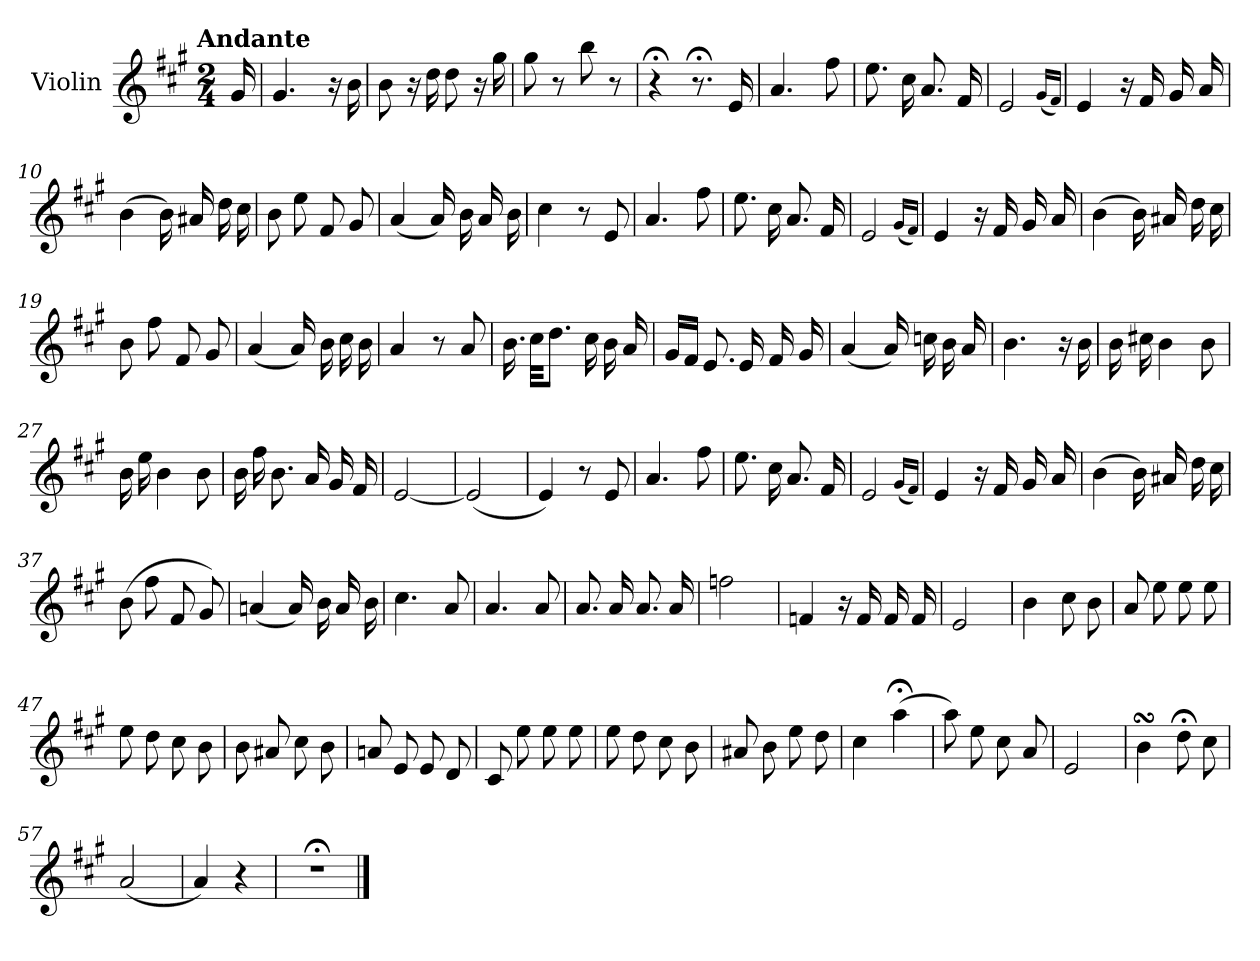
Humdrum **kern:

**kern
*part1
*staff1
*I"Violin
*I'Vln.
*clefG2
*k[f#c#g#]
!!LO:TX:omd:t=Andante
*M2/4
*MM92
=1
16g#/
=2
4.g#/
16r
16b\
=3
8b\
16r
16dd\
8dd\
16r
16gg#\
=4
8gg#\
8r
8bb\
8r
=5
4r;<
8.r;<
16e/
=6
4.a/
8ff#\
=7
8.ee\
16cc#\
8.a/
16f#/
=8
2e/
(<16qqg#/LL
16qqf#/JJ)
!!LO:LB:g=z
=9
4e/
16r
16f#/
16g#/
16a/
=10
(>4b\
16b\)
16a#X/
16dd\
16cc#\
=11
8b\
8ee\
8f#/
8g#/
=12
(<4a/
16a/)
16b\
16a/
16b\
=13
4cc#\
8r
8e/
=14
4.a/
8ff#\
=15
8.ee\
16cc#\
8.a/
16f#/
!!LO:LB:g=z
=16
2e/
(<16qqg#/LL
16qqf#/JJ)
=17
4e/
16r
16f#/
16g#/
16a/
=18
(>4b\
16b\)
16a#X/
16dd\
16cc#\
=19
8b\
8ff#\
8f#/
8g#/
=20
(<4a/
16a/)
16b\
16cc#\
16b\
=21
4a/
8r
8a/
=22
16.b\
32cc#\KKL
8.dd\J
16cc#\
16b\
16a/
!!LO:LB:g=z
=23
16g#/LL
16f#/JJ
8.e/
16e/
16f#/
16g#/
=24
(<4a/
16a/)
16ccn\
16b\
16a/
=25
4.b\
16r
16b\
=26
16b\
16cc#X\
4b\
8b\
=27
16b\
16ee\
4b\
8b\
=28
16b\
16ff#\
8.b\
16a/
16g#/
16f#/
=29
[2e/
!!LO:LB:g=z
=30
(<2e/]
=31
4e/)
8r
8e/
=32
4.a/
8ff#\
=33
8.ee\
16cc#\
8.a/
16f#/
=34
2e/
(<16qqg#/LL
16qqf#/JJ)
=35
4e/
16r
16f#/
16g#/
16a/
=36
(>4b\
16b\)
16a#X/
16dd\
16cc#\
=37
(>8b\
8ff#\
8f#/
8g#/)
!!LO:LB:g=z
=38
(<4an/
16a/)
16b\
16a/
16b\
=39
4.cc#\
8a/
=40
4.a/
8a/
=41
8.a/
16a/
8.a/
16a/
=42
2ffn\
=43
4fn/
16r
16f/
16f/
16f/
=44
2e/
=45
4b\
8cc#\
8b\
!!LO:LB:g=z
=46
8a/
8ee\
8ee\
8ee\
=47
8ee\
8dd\
8cc#\
8b\
=48
8b\
8a#X/
8cc#\
8b\
=49
8an/
8e/
8e/
8d/
=50
8c#/
8ee\
8ee\
8ee\
=51
8ee\
8dd\
8cc#\
8b\
=52
8a#X/
8b\
8ee\
8dd\
=53
4cc#\
(>4aa;<\
!!LO:LB:g=z
=54
8aa\)
8ee\
8cc#\
8a/
=55
2e/
=56
4bsSSS\
8dd;<\
8cc#\
=57
(<2a/
=58
4a/)
4r
=59
2r;<
==
*-
